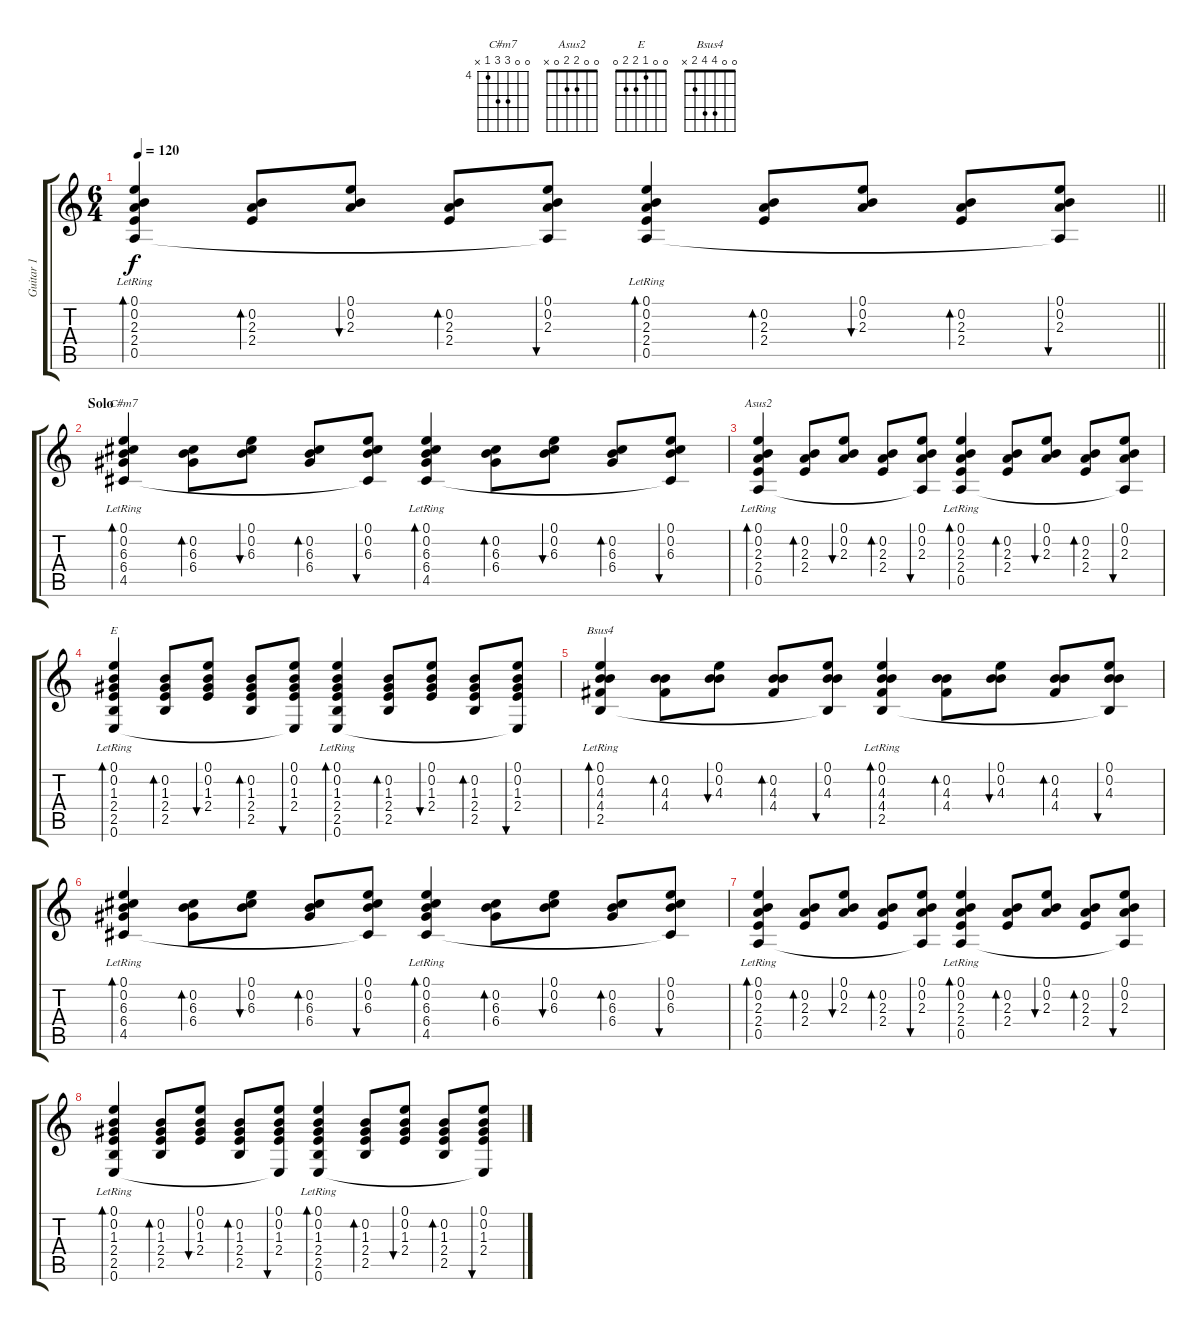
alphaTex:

\track ("Guitar 1" "Guitar 1") {instrument acousticguitarsteel}
\staff {score tabs}
\tuning (E4 B3 G3 D3 A2 E2) {hide}
\chord ("C#m7" 0 0 6 6 4 x) {firstfret 4}
\chord ("Asus2" 0 0 2 2 0 x)
\chord ("E" 0 0 1 2 2 0)
\chord ("Bsus4" 0 0 4 4 2 x)
\ts (6 4)
\tempo 120
\clef g2
\barLineRight lightlight
\ks c
(0.1 0.2 2.3{lr} 2.4 0.5).4{bd 60 dy f} (0.2 2.3 2.4).8{bd 60} (0.1 0.2 2.3).8{bu 60} (0.2 2.3 2.4).8{bd 60} (0.1 0.2 2.3 0.5{t}).8{bu 60} (0.1 0.2 2.3{lr} 2.4 0.5).4{bd 60} (0.2 2.3 2.4).8{bd 60} (0.1 0.2 2.3).8{bu 60} (0.2 2.3 2.4).8{bd 60} (0.1 0.2 2.3 0.5{t}).8{bu 60} |
\section ("" "Solo")
(0.1 0.2 6.3{lr} 6.4 4.5).4{bd 60 ch "C#m7"} (0.2 6.3 6.4).8{bd 60} (0.1 0.2 6.3).8{bu 60} (0.2 6.3 6.4).8{bd 60} (0.1 0.2 6.3 4.5{t}).8{bu 60} (0.1 0.2 6.3{lr} 6.4 4.5).4{bd 60} (0.2 6.3 6.4).8{bd 60} (0.1 0.2 6.3).8{bu 60} (0.2 6.3 6.4).8{bd 60} (0.1 0.2 6.3 4.5{t}).8{bu 60} |
(0.1 0.2 2.3{lr} 2.4 0.5).4{bd 60 ch "Asus2"} (0.2 2.3 2.4).8{bd 60} (0.1 0.2 2.3).8{bu 60} (0.2 2.3 2.4).8{bd 60} (0.1 0.2 2.3 0.5{t}).8{bu 60} (0.1 0.2 2.3{lr} 2.4 0.5).4{bd 60} (0.2 2.3 2.4).8{bd 60} (0.1 0.2 2.3).8{bu 60} (0.2 2.3 2.4).8{bd 60} (0.1 0.2 2.3 0.5{t}).8{bu 60} |
(0.1 0.2 1.3 2.4 2.5{lr} 0.6).4{bd 60 ch "E"} (0.2 1.3 2.4 2.5).8{bd 60} (0.1 0.2 1.3 2.4).8{bu 60} (0.2 1.3 2.4 2.5).8{bd 60} (0.1 0.2 1.3 2.4 0.6{t}).8{bu 60} (0.1 0.2 1.3 2.4 2.5{lr} 0.6).4{bd 60} (0.2 1.3 2.4 2.5).8{bd 60} (0.1 0.2 1.3 2.4).8{bu 60} (0.2 1.3 2.4 2.5).8{bd 60} (0.1 0.2 1.3 2.4 0.6{t}).8{bu 60} |
(0.1 0.2 4.3 4.4 2.5{lr}).4{bd 60 ch "Bsus4"} (0.2 4.3 4.4).8{bd 60} (0.1 0.2 4.3).8{bu 60} (0.2 4.3 4.4).8{bd 60} (0.1 0.2 4.3 2.5{t}).8{bu 60} (0.1 0.2 4.3 4.4 2.5{lr}).4{bd 60} (0.2 4.3 4.4).8{bd 60} (0.1 0.2 4.3).8{bu 60} (0.2 4.3 4.4).8{bd 60} (0.1 0.2 4.3 2.5{t}).8{bu 60} |
(0.1 0.2 6.3{lr} 6.4 4.5).4{bd 60} (0.2 6.3 6.4).8{bd 60} (0.1 0.2 6.3).8{bu 60} (0.2 6.3 6.4).8{bd 60} (0.1 0.2 6.3 4.5{t}).8{bu 60} (0.1 0.2 6.3{lr} 6.4 4.5).4{bd 60} (0.2 6.3 6.4).8{bd 60} (0.1 0.2 6.3).8{bu 60} (0.2 6.3 6.4).8{bd 60} (0.1 0.2 6.3 4.5{t}).8{bu 60} |
(0.1 0.2 2.3{lr} 2.4 0.5).4{bd 60} (0.2 2.3 2.4).8{bd 60} (0.1 0.2 2.3).8{bu 60} (0.2 2.3 2.4).8{bd 60} (0.1 0.2 2.3 0.5{t}).8{bu 60} (0.1 0.2 2.3{lr} 2.4 0.5).4{bd 60} (0.2 2.3 2.4).8{bd 60} (0.1 0.2 2.3).8{bu 60} (0.2 2.3 2.4).8{bd 60} (0.1 0.2 2.3 0.5{t}).8{bu 60} |
(0.1 0.2 1.3 2.4 2.5{lr} 0.6).4{bd 60} (0.2 1.3 2.4 2.5).8{bd 60} (0.1 0.2 1.3 2.4).8{bu 60} (0.2 1.3 2.4 2.5).8{bd 60} (0.1 0.2 1.3 2.4 0.6{t}).8{bu 60} (0.1 0.2 1.3 2.4 2.5{lr} 0.6).4{bd 60} (0.2 1.3 2.4 2.5).8{bd 60} (0.1 0.2 1.3 2.4).8{bu 60} (0.2 1.3 2.4 2.5).8{bd 60} (0.1 0.2 1.3 2.4 0.6{t}).8{bu 60}
